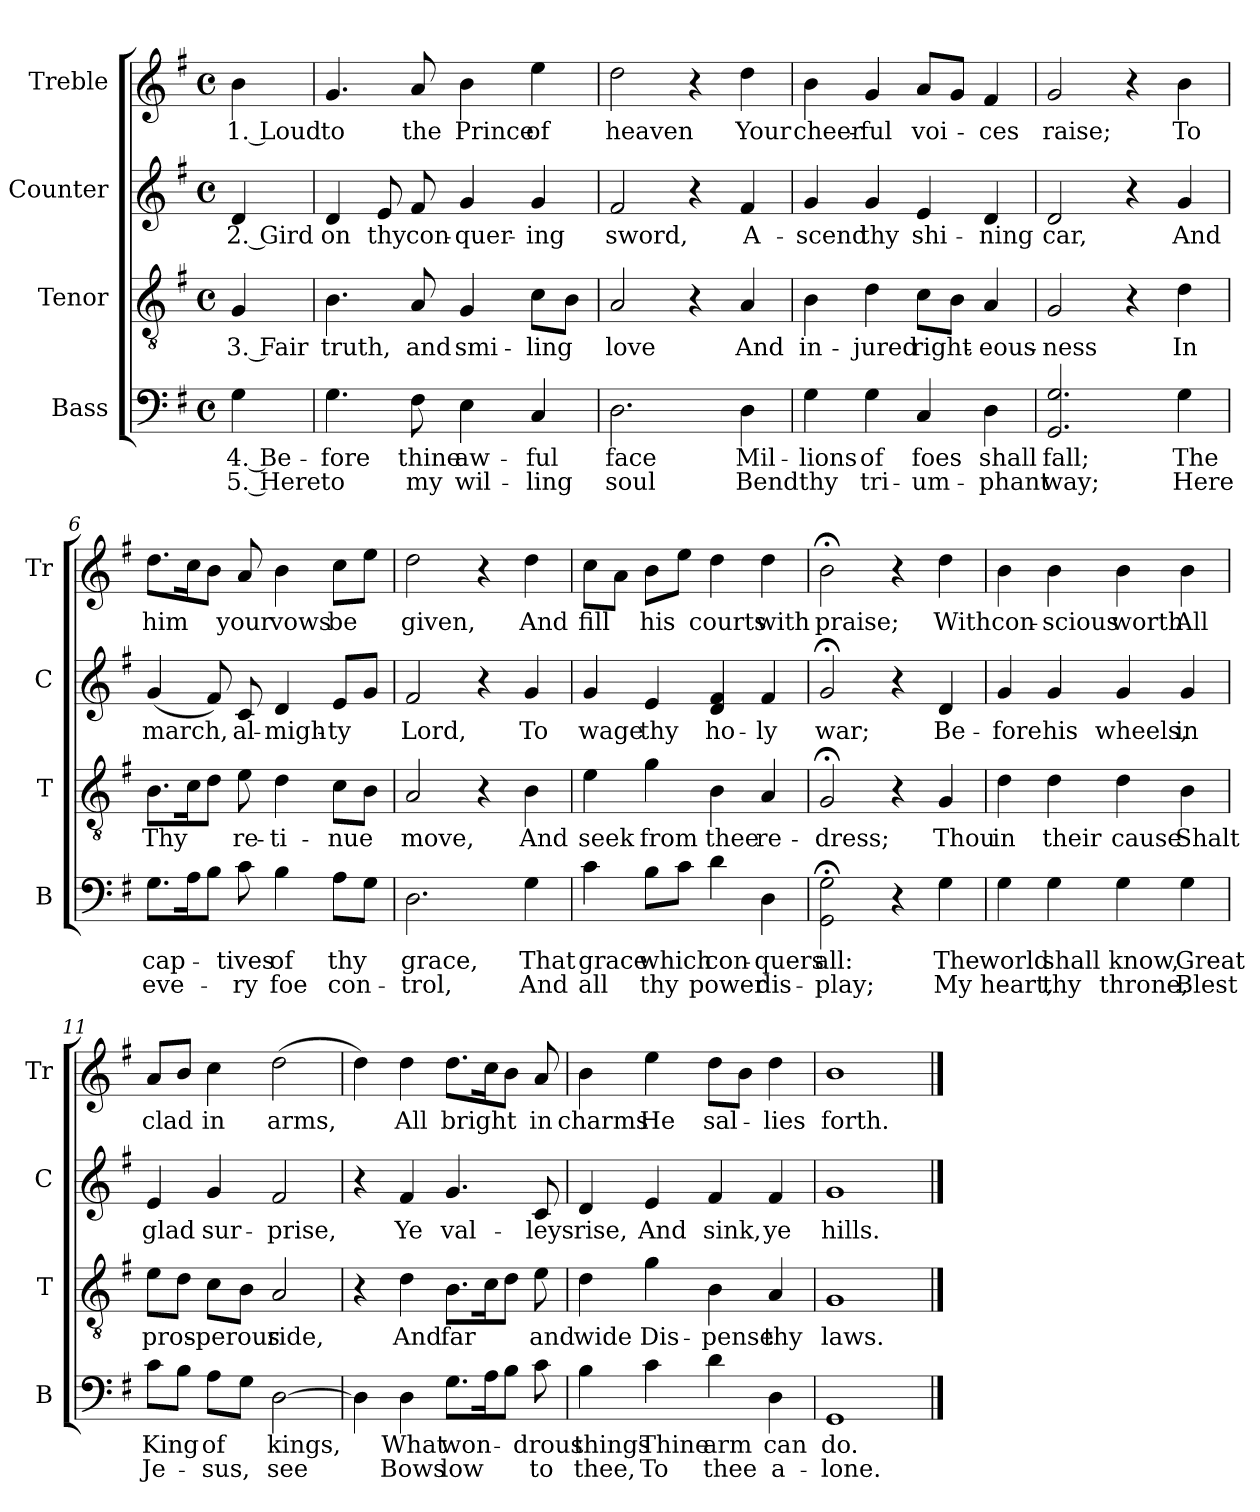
**kern	**text	**text	**kern	**text	**kern	**text	**kern	**text
*part4	*part4	*part4	*part3	*part3	*part2	*part2	*part1	*part1
*staff4	*staff4	*staff4	*staff3	*staff3	*staff2	*staff2	*staff1	*staff1
*I"Bass	*	*	*I"Tenor	*	*I"Counter	*	*I"Treble	*
*I'B	*	*	*I'T	*	*I'C	*	*I'Tr	*
*clefF4	*	*	*clefGv2	*	*clefG2	*	*clefG2	*
*k[f#]	*	*	*k[f#]	*	*k[f#]	*	*k[f#]	*
*M4/4	*	*	*M4/4	*	*M4/4	*	*M4/4	*
*met(c)	*	*	*met(c)	*	*met(c)	*	*met(c)	*
=1	=1	=1	=1	=1	=1	=1	=1	=1
4G\	4. Be-	5. Here	4G/	3. Fair	4d/	2. Gird	4b\	1. Loud
=2	=2	=2	=2	=2	=2	=2	=2	=2
4.G\	-fore	to	4.B\	truth,	4d/	on	4.g/	to
.	.	.	.	.	8e/	thy	.	.
8F#\	thine	my	8A/	and	8f#/	con-	8a/	the
4E\	aw-	wil-	4G/	smi-	4g/	-quer-	4b\	Prince
4C/	-ful	-ling	8c\L	-ling	4g/	-ing	4ee\	of
.	.	.	8B\J	.	.	.	.	.
=3	=3	=3	=3	=3	=3	=3	=3	=3
2.D\	face	soul	2A/	love	2f#/	sword,	2dd\	heaven
.	.	.	4r	.	4r	.	4r	.
4D\	Mil-	Bend	4A/	And	4f#/	A-	4dd\	Your
=4	=4	=4	=4	=4	=4	=4	=4	=4
4G\	-lions	thy	4B\	in-	4g/	-scend	4b\	cheer-
4G\	of	tri-	4d\	-jured	4g/	thy	4g/	-ful
4C/	foes	-um-	8c\L	right-	4e/	shi-	8a/L	voi-
.	.	.	8B\J	.	.	.	8g/J	.
4D\	shall	-phant	4A/	-eous-	4d/	-ning	4f#/	-ces
=5	=5	=5	=5	=5	=5	=5	=5	=5
2.GG/ 2.G/	fall;	way;	2G/	-ness	2d/	car,	2g/	raise;
.	.	.	4r	.	4r	.	4r	.
4G\	The	Here	4d\	In	4g/	And	4b\	To
=6	=6	=6	=6	=6	=6	=6	=6	=6
8.G\L	cap-	eve-	8.B\L	Thy	(4g/	march,	8.dd\L	him
16A\K	.	.	16c\K	.	.	.	16cc\K	.
8B\J	.	.	8d\J	.	8f#/)	.	8b\J	.
8c\	-tives	-ry	8e\	re-	8c/	-al-	8a/	your
4B\	of	foe	4d\	-ti-	4d/	-migh-	4b\	vows
8A\L	thy	con-	8c\L	-nue	8e/L	-ty	8cc\L	be
8G\J	.	.	8B\J	.	8g/J	.	8ee\J	.
!!LO:LB:g=z
=7	=7	=7	=7	=7	=7	=7	=7	=7
2.D\	grace,	-trol,	2A/	move,	2f#/	Lord,	2dd\	given,
.	.	.	4r	.	4r	.	4r	.
4G\	That	And	4B\	And	4g/	To	4dd\	And
=8	=8	=8	=8	=8	=8	=8	=8	=8
4c\	grace	all	4e\	seek	4g/	wage	8cc\L	fill
.	.	.	.	.	.	.	8a\J	.
8B\L	which	thy	4g\	from	4e/	thy	8b\L	his
8c\J	.	.	.	.	.	.	8ee\J	.
4d\	con-	power	4B\	thee	4d/ 4f#/	ho-	4dd\	courts
4D\	-quers	dis-	4A/	re-	4f#/	-ly	4dd\	with
=9	=9	=9	=9	=9	=9	=9	=9	=9
2GG\;< 2G\;<	all:	-play;	2G;</	-dress;	2g;</	war;	2b;<\	praise;
4r	.	.	4r	.	4r	.	4r	.
4G\	The	My	4G/	Thou	4d/	Be-	4dd\	With
=10	=10	=10	=10	=10	=10	=10	=10	=10
4G\	world	heart,	4d\	in	4g/	-fore	4b\	con-
4G\	shall	thy	4d\	their	4g/	his	4b\	-scious
4G\	know,	throne,	4d\	cause	4g/	wheels,	4b\	worth
4G\	Great	Blest	4B\	Shalt	4g/	in	4b\	All
=11	=11	=11	=11	=11	=11	=11	=11	=11
8c\L	King	Je-	8e\L	pros-	4e/	glad	8a/L	clad
8B\J	.	.	8d\J	.	.	.	8b/J	.
8A\L	of	-sus,	8c\L	-perous	4g/	sur-	4cc\	in
8G\J	.	.	8B\J	.	.	.	.	.
[2D\	kings,	see	2A/	ride,	2f#/	-prise,	(2dd\	arms,
!!LO:LB:g=z
=12	=12	=12	=12	=12	=12	=12	=12	=12
4D\]	.	.	4r	.	4r	.	4dd\)	.
4D\	What	Bows	4d\	And	4f#/	Ye	4dd\	All
8.G\L	won-	low	8.B\L	far	4.g/	val-	8.dd\L	bright
16A\K	.	.	16c\K	.	.	.	16cc\K	.
8B\J	.	.	8d\J	.	.	.	8b\J	.
8c\	-drous	to	8e\	and	8c/	-leys	8a/	in
=13	=13	=13	=13	=13	=13	=13	=13	=13
4B\	things	thee,	4d\	wide	4d/	rise,	4b\	charms
4c\	Thine	To	4g\	Dis-	4e/	And	4ee\	He
4d\	arm	thee	4B\	-pense	4f#/	sink,	8dd\L	sal-
.	.	.	.	.	.	.	8b\J	.
4D\	can	a-	4A/	thy	4f#/	ye	4dd\	-lies
=14	=14	=14	=14	=14	=14	=14	=14	=14
1GG	do.	-lone.	1G	laws.	1g	hills.	1b	forth.
==	==	==	==	==	==	==	==	==
*-	*-	*-	*-	*-	*-	*-	*-	*-
